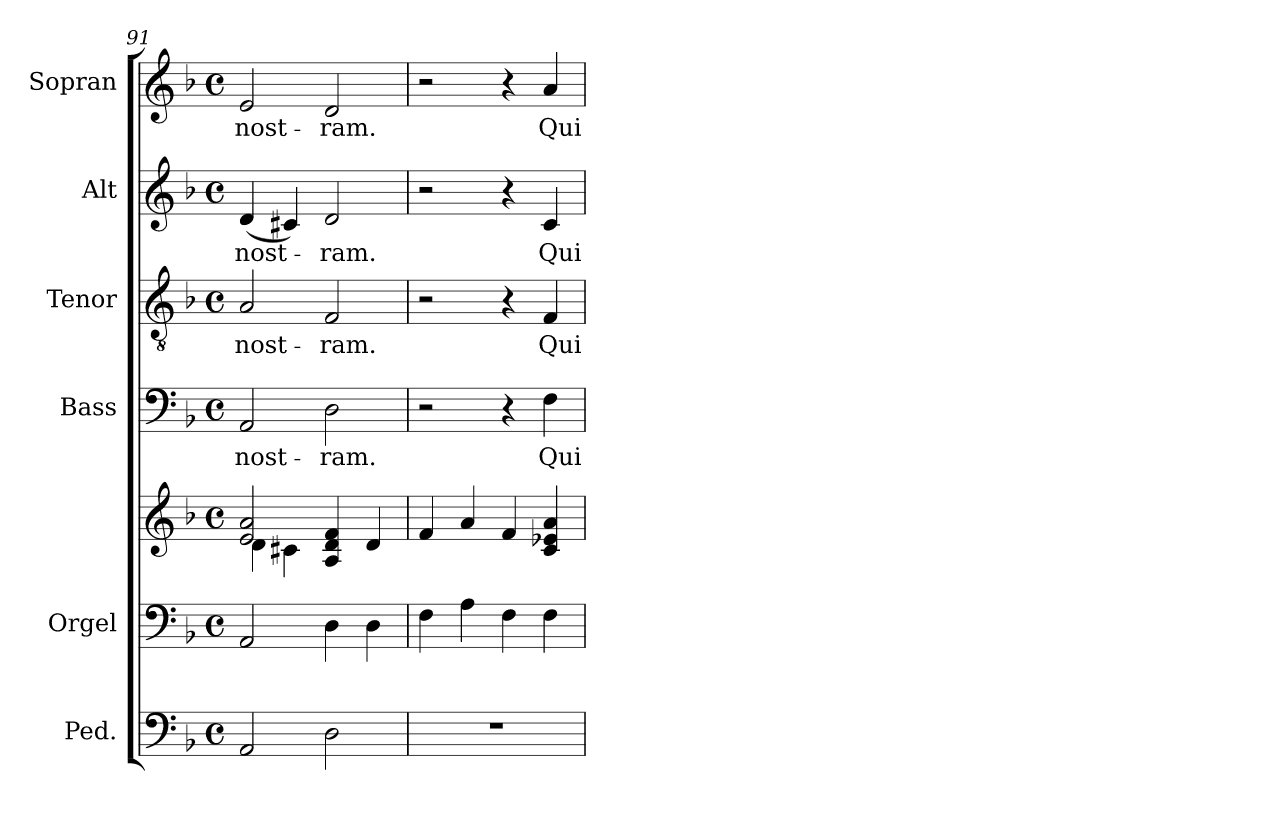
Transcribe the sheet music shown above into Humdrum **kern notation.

**kern	**kern	**kern	**kern	**text	**kern	**text	**kern	**text	**kern	**text
*part6	*part5	*part5	*part4	*part4	*part3	*part3	*part2	*part2	*part1	*part1
*staff7	*staff6	*staff5	*staff4	*staff4	*staff3	*staff3	*staff2	*staff2	*staff1	*staff1
*I"Ped.	*I"Orgel	*	*I"Bass	*	*I"Tenor	*	*I"Alt	*	*I"Sopran	*
*	*I'Org.	*	*I'B.	*	*I'T.	*	*I'A.	*	*I'S.	*
*clefF4	*clefF4	*clefG2	*clefF4	*	*clefGv2	*	*clefG2	*	*clefG2	*
*ITrd7c12	*	*	*	*	*	*	*	*	*	*
*k[b-]	*k[b-]	*k[b-]	*k[b-]	*	*k[b-]	*	*k[b-]	*	*k[b-]	*
*F:	*F:	*F:	*F:	*	*F:	*	*F:	*	*F:	*
*M4/4	*M4/4	*M4/4	*M4/4	*	*M4/4	*	*M4/4	*	*M4/4	*
*met(c)	*met(c)	*met(c)	*met(c)	*	*met(c)	*	*met(c)	*	*met(c)	*
=91	=91	=91	=91	=91	=91	=91	=91	=91	=91	=91
*	*	*^	*	*	*	*	*	*	*	*
!	!	!	!	!	!LO:LY:b	!	!LO:LY:b	!	!LO:LY:b	!	!LO:LY:b
2AAA/	2AA/	2e/ 2a/	4d\	2AA/	nost-	2A/	nost-	(<4d/	nost-	2e/	nost-
.	.	.	4c#X\	.	.	.	.	4c#X/)	.	.	.
!	!	!	!	!	!LO:LY:b	!	!LO:LY:b	!	!LO:LY:b	!	!LO:LY:b
2DD\	4D\	4A/ 4d/ 4f/	2ryy	2D\	-ram.	2F/	-ram.	2d/	-ram.	2d/	-ram.
.	4D\	4d/	.	.	.	.	.	.	.	.	.
*	*	*v	*v	*	*	*	*	*	*	*	*
=92	=92	=92	=92	=92	=92	=92	=92	=92	=92	=92
1r	4F\	4f/	2r	.	2r	.	2r	.	2r	.
.	4A\	4a/	.	.	.	.	.	.	.	.
.	4F\	4f/	4r	.	4r	.	4r	.	4r	.
!	!	!	!	!LO:LY:b	!	!LO:LY:b	!	!LO:LY:b	!	!LO:LY:b
.	4F\	4c/ 4e-X/ 4a/	4F\	Qui	4F/	Qui	4c/	Qui	4a/	Qui
=	=	=	=	=	=	=	=	=	=	=
*-	*-	*-	*-	*-	*-	*-	*-	*-	*-	*-
